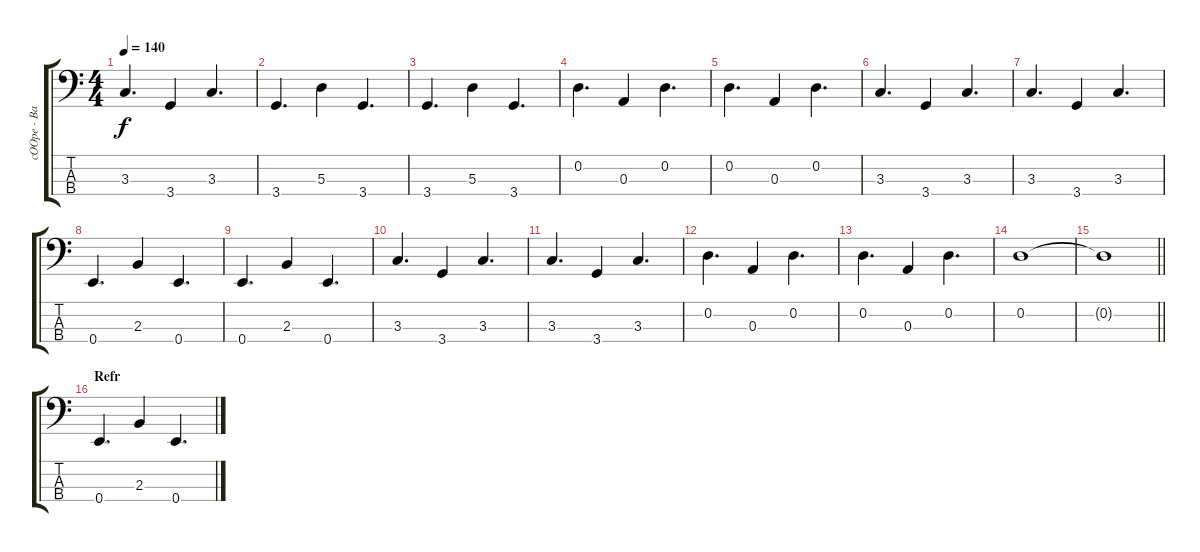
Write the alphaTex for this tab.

\track ("cOOpe - Bass" "cOOpe - Ba") {instrument electricbasspick}
\staff {score tabs}
\tuning (G2 D2 A1 E1) {hide}
\ts (4 4)
\tempo 140
\clef f4
\ks c
3.3.4{d dy f} 3.4.4 3.3.4{d} |
3.4.4{d} 5.3.4 3.4.4{d} |
3.4.4{d} 5.3.4 3.4.4{d} |
0.2.4{d} 0.3.4 0.2.4{d} |
0.2.4{d} 0.3.4 0.2.4{d} |
3.3.4{d} 3.4.4 3.3.4{d} |
3.3.4{d} 3.4.4 3.3.4{d} |
0.4.4{d} 2.3.4 0.4.4{d} |
0.4.4{d} 2.3.4 0.4.4{d} |
3.3.4{d} 3.4.4 3.3.4{d} |
3.3.4{d} 3.4.4 3.3.4{d} |
0.2.4{d} 0.3.4 0.2.4{d} |
0.2.4{d} 0.3.4 0.2.4{d} |
0.2.1 |
\barLineRight lightlight
0.2{t}.1 |
\section ("" "Refr")
0.4.4{d} 2.3.4 0.4.4{d}
